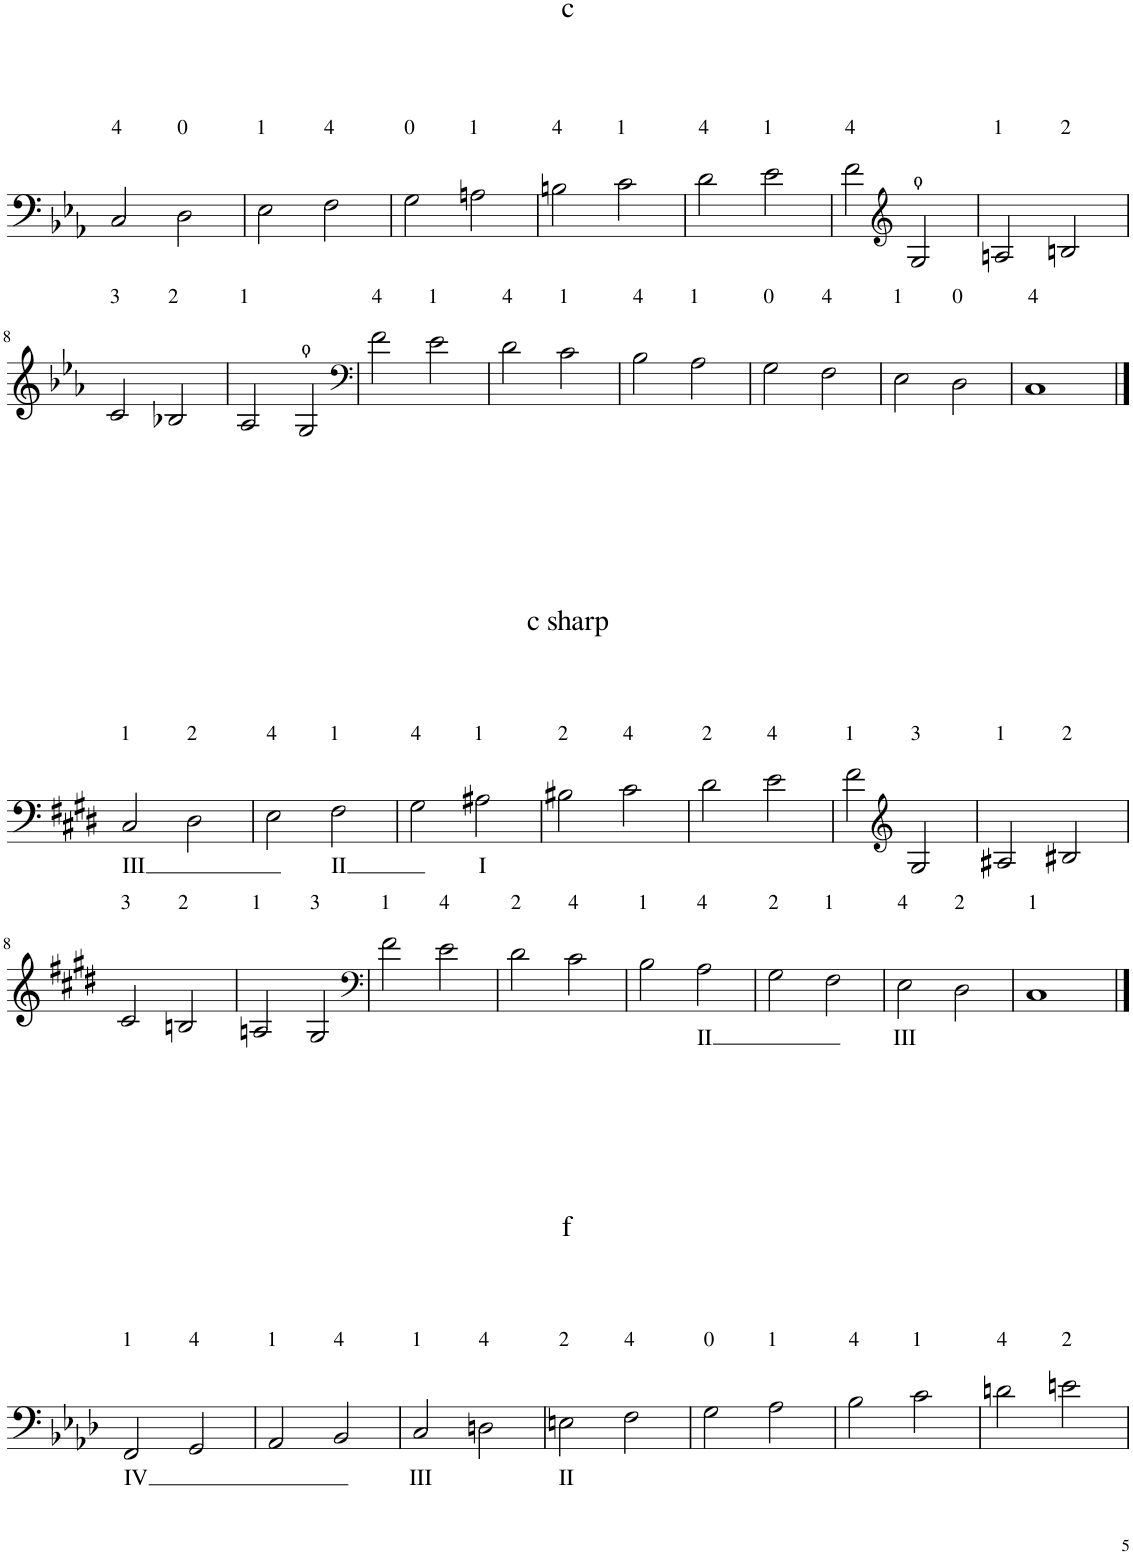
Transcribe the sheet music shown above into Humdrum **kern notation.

**kern	**text
*part1	*part1
*staff1	*staff1
*I"[Double Bass (C1-F5, E1-D3)]	*
*I'Db.	*
!!LO:PB:g=z
*clefF4	*
*Trd7c12	*
*k[b-e-a-]	*
*E-:	*
*M4/4	*
=1	=1
!LO:TX:a:t=4	!
2C/	.
!LO:TX:a:t=0	!
2D\	.
=2	=2
!LO:TX:a:t=1	!
2E-\	.
!LO:TX:a:t=4	!
2F\	.
=3	=3
!LO:TX:a:t=0	!
2G\	.
!LO:TX:a:t=1	!
2An\	.
=4	=4
!LO:TX:a:t=4	!
2Bn\	.
!LO:TX:a:t=1	!
2c\	.
=5	=5
!LO:TX:a:t=4	!
2d\	.
!LO:TX:a:t=1	!
2e-\	.
=6	=6
!LO:TX:a:t=4	!
2f\	.
*clefG2	*
2G/	.
=7	=7
!LO:TX:a:t=1	!
2An/	.
!LO:TX:a:t=2	!
2Bn/	.
!!LO:LB:g=z
=8	=8
!LO:TX:a:t=3	!
2c/	.
!LO:TX:a:t=2	!
2B-X/	.
=9	=9
!LO:TX:a:t=1	!
2A-/	.
2G/	.
=10	=10
*clefF4	*
!LO:TX:a:t=4	!
2f\	.
!LO:TX:a:t=1	!
2e-\	.
=11	=11
!LO:TX:a:t=4	!
2d\	.
!LO:TX:a:t=1	!
2c\	.
=12	=12
!LO:TX:a:t=4	!
2B-\	.
!LO:TX:a:t=1	!
2A-\	.
=13	=13
!LO:TX:a:t=0	!
2G\	.
!LO:TX:a:t=4	!
2F\	.
=14	=14
!LO:TX:a:t=1	!
2E-\	.
!LO:TX:a:t=0	!
2D\	.
=15	=15
!LO:TX:a:t=4	!
1C	.
!!LO:LB:g=z
==1	==1
*k[f#c#g#d#]	*
*E:	*
!LO:TX:a:t=1	!
!	!LO:LY:b
2C#/	III
!LO:TX:a:t=2	!
2D#\	.
=2	=2
!LO:TX:a:t=4	!
2E\	.
!LO:TX:a:t=1	!
!	!LO:LY:b
2F#\	II
=3	=3
!LO:TX:a:t=4	!
2G#\	.
!LO:TX:a:t=1	!
!	!LO:LY:b
2A#X\	I
=4	=4
!LO:TX:a:t=2	!
2B#X\	.
!LO:TX:a:t=4	!
2c#\	.
=5	=5
!LO:TX:a:t=2	!
2d#\	.
!LO:TX:a:t=4	!
2e\	.
=6	=6
!LO:TX:a:t=1	!
2f#\	.
*clefG2	*
!LO:TX:a:t=3	!
2G#/	.
=7	=7
!LO:TX:a:t=1	!
2A#X/	.
!LO:TX:a:t=2	!
2B#X/	.
!!LO:LB:g=z
=8	=8
!LO:TX:a:t=3	!
2c#/	.
!LO:TX:a:t=2	!
2Bn/	.
=9	=9
!LO:TX:a:t=1	!
2An/	.
!LO:TX:a:t=3	!
2G#/	.
=10	=10
*clefF4	*
!LO:TX:a:t=1	!
2f#\	.
!LO:TX:a:t=4	!
2e\	.
=11	=11
!LO:TX:a:t=2	!
2d#\	.
!LO:TX:a:t=4	!
2c#\	.
=12	=12
!LO:TX:a:t=1	!
2B\	.
!LO:TX:a:t=4	!
!	!LO:LY:b
2A\	II
=13	=13
!LO:TX:a:t=2	!
2G#\	.
!LO:TX:a:t=1	!
2F#\	.
=14	=14
!LO:TX:a:t=4	!
!	!LO:LY:b
2E\	III
!LO:TX:a:t=2	!
2D#\	.
=15	=15
!LO:TX:a:t=1	!
1C#	.
!!LO:LB:g=z
==1	==1
*k[b-e-a-d-]	*
*A-:	*
!LO:TX:a:t=1	!
!	!LO:LY:b
2FF/	IV
!LO:TX:a:t=4	!
2GG/	.
=2	=2
!LO:TX:a:t=1	!
2AA-/	.
!LO:TX:a:t=4	!
2BB-/	.
=3	=3
!LO:TX:a:t=1	!
!	!LO:LY:b
2C/	III
!LO:TX:a:t=4	!
2Dn\	.
=4	=4
!LO:TX:a:t=2	!
!	!LO:LY:b
2En\	II
!LO:TX:a:t=4	!
2F\	.
=5	=5
!LO:TX:a:t=0	!
2G\	.
!LO:TX:a:t=1	!
2A-\	.
=6	=6
!LO:TX:a:t=4	!
2B-\	.
!LO:TX:a:t=1	!
2c\	.
=7	=7
!LO:TX:a:t=4	!
2dn\	.
!LO:TX:a:t=2	!
2en\	.
=	=
*-	*-
